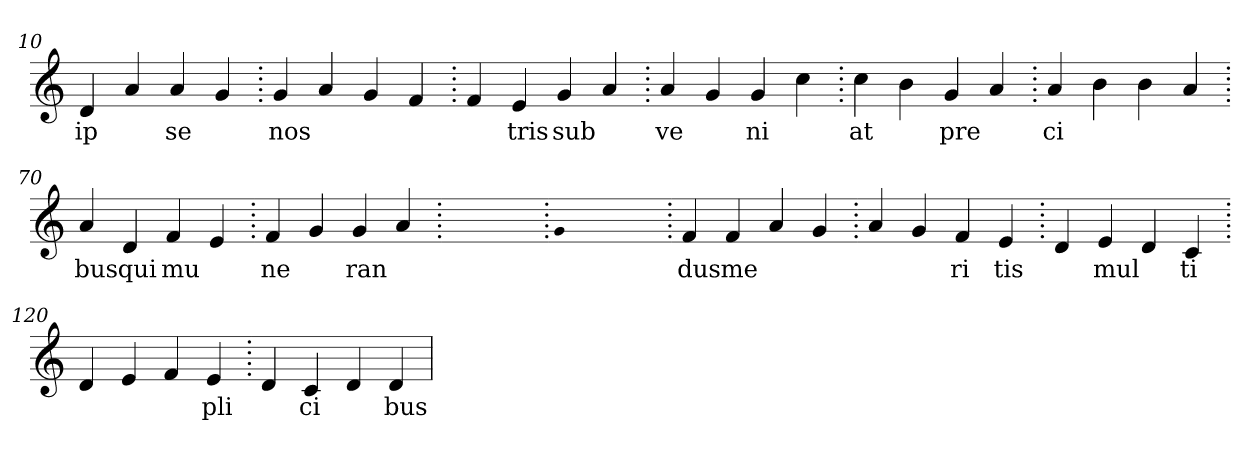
**kern	**text
*part1	*part1
*staff1	*staff1
*clefG2	*
=10.	=10.
4d	ip
4a	.
4a	se
4g	.
=20.	=20.
4g	nos
4a	.
4g	.
4f	.
=30.	=30.
4f	.
4e	tris
4g	sub
4a	.
=40.	=40.
4a	ve
4g	.
4g	ni
4cc	.
=50.	=50.
4cc	at
4b	.
4g	pre
4a	.
=60.	=60.
4a	ci
4b	.
4b	.
4a	.
=70.	=70.
4a	bus
4d	qui
4f	mu
4e	.
=80.	=80.
4f	ne
4g	.
4g	ran
4a	.
=90.	=90.
1ryy	.
=90.	=90.
qqg	.
1ryy	.
=90.	=90.
4f	dus
4f	me
4a	.
4g	.
=100.	=100.
4a	.
4g	.
4f	ri
4e	tis
=110.	=110.
4d	.
4e	mul
4d	.
4c	ti
=120.	=120.
4d	.
4e	.
4f	.
4e	pli
=130.	=130.
4d	.
4c	ci
4d	.
4d	bus
=	=
*-	*-
